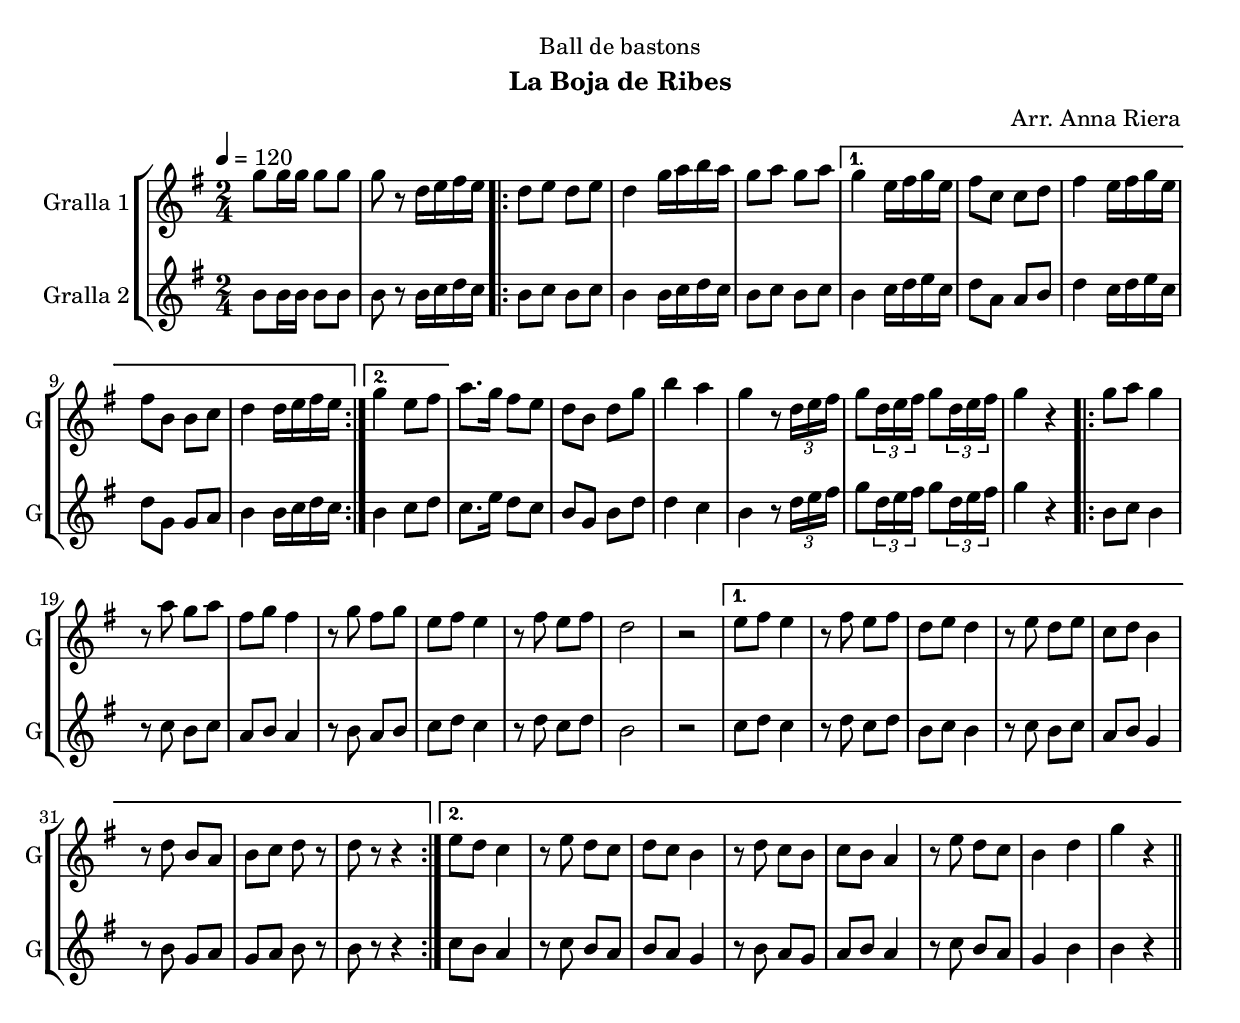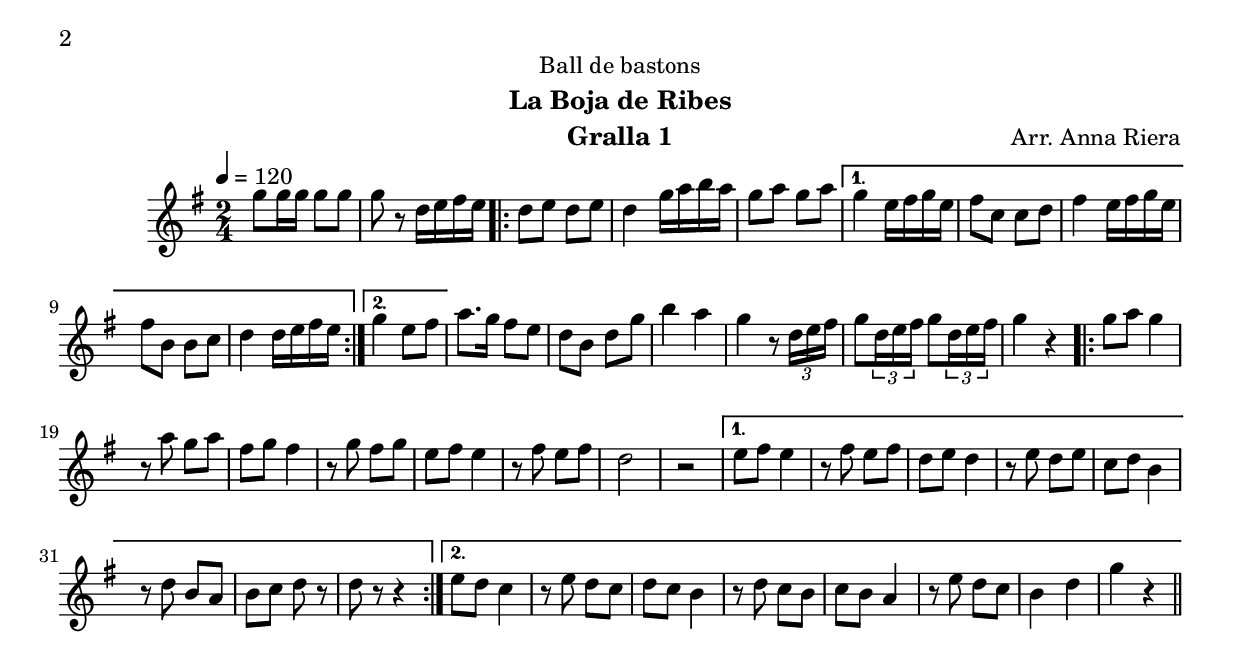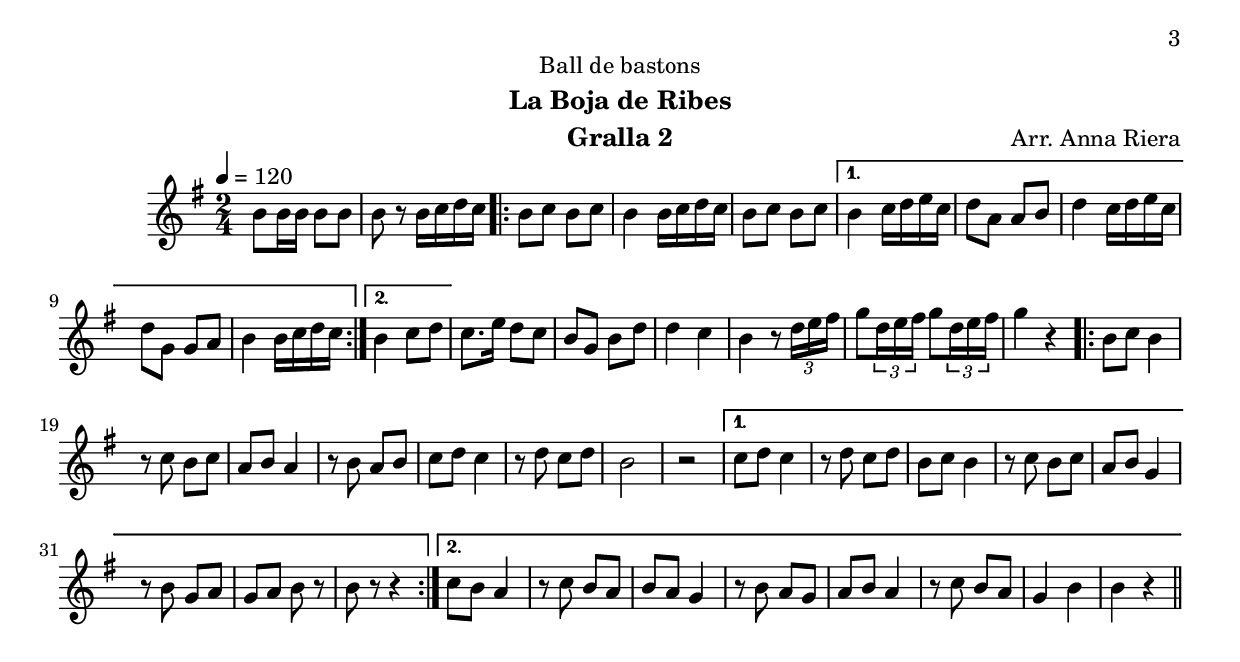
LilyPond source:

\version "2.22.1"

\header {
  dedication="Ball de bastons"
  title=""
  subtitle="La Boja de Ribes"
  subsubtitle=""
  poet=""
  meter=""
  piece=""
  composer="Arr. Anna Riera"
  arranger=""
  opus=""
  instrument=""
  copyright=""
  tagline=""
}

liniaroAa =
\relative g''
{
  \tempo 4=120
  \clef treble
  \key g \major
  \time 2/4
  g8 g16 g g8 g  |
  g8 r d16 e fis e  |
  \repeat volta 2 { d8 e d e  |
  d4 g16 a b a  |
  %05
  g8 a g a }
  \alternative { { g4 e16 fis g e  |
  fis8 c c d  |
  fis4 e16 fis g e  |
  fis8 b, b c  |
  %10
  d4 d16 e fis e }
  { g4 e8 fis } }
  a8. g16 fis8 e  |
  d8 b d g  |
  b4 a  |
  %15
  g4 r8 \times 2/3 { d16 e fis }  |
  g8 \times 2/3 { d16 e fis } g8 \times 2/3 { d16 e fis }  |
  g4 r  |
  \repeat volta 2 { g8 a g4  |
  r8 a g a  |
  %20
  fis8 g fis4  |
  r8 g fis g  |
  e8 fis e4  |
  r8 fis e fis  |
  d2  |
  %25
  r2 }
  \alternative { { e8 fis e4  |
  r8 fis e fis  |
  d8 e d4  |
  r8 e d e  |
  %30
  c8 d b4  |
  r8 d b a  |
  b8 c d r  |
  d8 r r4 }
  { e8 d c4  |
  %35
  r8 e d c  |
  d8 c b4  |
  r8 d c b  |
  c8 b a4  |
  r8 e' d c  |
  %40
  b4 d  |
  g4 r } } \bar "||"
}

liniaroAb =
\relative b'
{
  \tempo 4=120
  \clef treble
  \key g \major
  \time 2/4
  b8 b16 b b8 b  |
  b8 r b16 c d c  |
  \repeat volta 2 { b8 c b c  |
  b4 b16 c d c  |
  %05
  b8 c b c }
  \alternative { { b4 c16 d e c  |
  d8 a a b  |
  d4 c16 d e c  |
  d8 g, g a  |
  %10
  b4 b16 c d c }
  { b4 c8 d } }
  c8. e16 d8 c  |
  b8 g b d  |
  d4 c  |
  %15
  b4 r8 \times 2/3 { d16 e fis }  |
  g8 \times 2/3 { d16 e fis } g8 \times 2/3 { d16 e fis }  |
  g4 r  |
  \repeat volta 2 { b,8 c b4  |
  r8 c b c  |
  %20
  a8 b a4  |
  r8 b a b  |
  c8 d c4  |
  r8 d c d  |
  b2  |
  %25
  r2 }
  \alternative { { c8 d c4  |
  r8 d c d  |
  b8 c b4  |
  r8 c b c  |
  %30
  a8 b g4  |
  r8 b g a  |
  g8 a b r  |
  b8 r r4 }
  { c8 b a4  |
  %35
  r8 c b a  |
  b8 a g4  |
  r8 b a g  |
  a8 b a4  |
  r8 c b a  |
  %40
  g4 b  |
  b4 r } } \bar "||"
}

\bookpart {
  \score {
    \new StaffGroup {
      \override Score.RehearsalMark #'self-alignment-X = #LEFT
      <<
        \new Staff \with {instrumentName = #"Gralla 1" shortInstrumentName = #"G"} \liniaroAa
        \new Staff \with {instrumentName = #"Gralla 2" shortInstrumentName = #"G"} \liniaroAb
      >>
    }
    \layout {}
  }
  \score { \unfoldRepeats
    \new StaffGroup {
      \override Score.RehearsalMark #'self-alignment-X = #LEFT
      <<
        \new Staff \with {instrumentName = #"Gralla 1" shortInstrumentName = #"G"} \liniaroAa
        \new Staff \with {instrumentName = #"Gralla 2" shortInstrumentName = #"G"} \liniaroAb
      >>
    }
    \midi {
      \set Staff.midiInstrument = "oboe"
      \set DrumStaff.midiInstrument = "drums"
    }
  }
}

\bookpart {
  \header {instrument="Gralla 1"}
  \score {
    \new StaffGroup {
      \override Score.RehearsalMark #'self-alignment-X = #LEFT
      <<
        \new Staff \liniaroAa
      >>
    }
    \layout {}
  }
  \score { \unfoldRepeats
    \new StaffGroup {
      \override Score.RehearsalMark #'self-alignment-X = #LEFT
      <<
        \new Staff \liniaroAa
      >>
    }
    \midi {
      \set Staff.midiInstrument = "oboe"
      \set DrumStaff.midiInstrument = "drums"
    }
  }
}

\bookpart {
  \header {instrument="Gralla 2"}
  \score {
    \new StaffGroup {
      \override Score.RehearsalMark #'self-alignment-X = #LEFT
      <<
        \new Staff \liniaroAb
      >>
    }
    \layout {}
  }
  \score { \unfoldRepeats
    \new StaffGroup {
      \override Score.RehearsalMark #'self-alignment-X = #LEFT
      <<
        \new Staff \liniaroAb
      >>
    }
    \midi {
      \set Staff.midiInstrument = "oboe"
      \set DrumStaff.midiInstrument = "drums"
    }
  }
}

